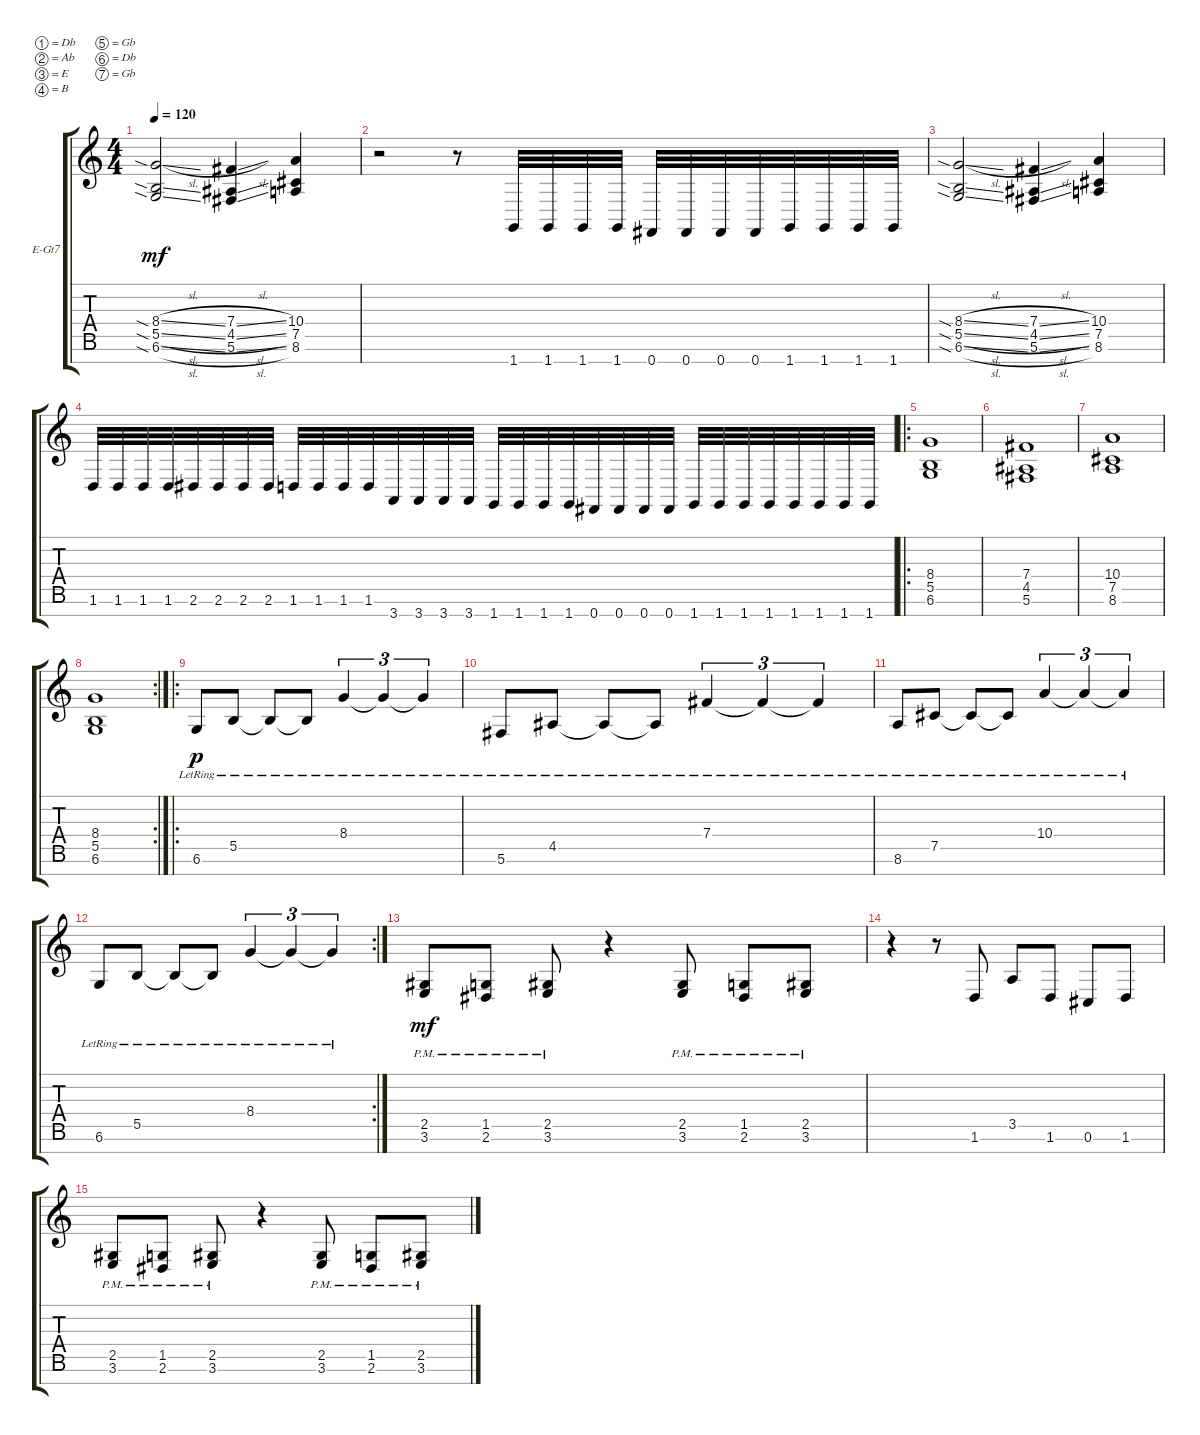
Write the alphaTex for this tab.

\defaultSystemsLayout 4
\bracketExtendMode groupsimilarinstruments
\firstSystemTrackNameOrientation horizontal
\otherSystemsTrackNameOrientation horizontal
\track ("Electric Guitar" "E-Gt7") {instrument distortionguitar}
\staff {score tabs}
\tuning (Db4 Ab3 E3 B2 Gb2 Db2 Gb1)
\ts (4 4)
\tempo 120
\clef g2
\ks c
(6.6{sia sl} 5.5{sia sl} 8.4{sia sl}).2{dy mf} (5.6{sl} 4.5{sl} 7.4{sl}).4 (8.6 7.5 10.4).4 |
r.2 r.8 1.7.32 1.7.32 1.7.32 1.7.32 0.7.32 0.7.32 0.7.32 0.7.32 1.7.32 1.7.32 1.7.32 1.7.32 |
(6.6{sia sl} 5.5{sia sl} 8.4{sia sl}).2 (5.6{sl} 4.5{sl} 7.4{sl}).4 (8.6 7.5 10.4).4 |
1.6.32 1.6.32 1.6.32 1.6.32 2.6.32 2.6.32 2.6.32 2.6.32 1.6.32 1.6.32 1.6.32 1.6.32 3.7.32 3.7.32 3.7.32 3.7.32 1.7.32 1.7.32 1.7.32 1.7.32 0.7.32 0.7.32 0.7.32 0.7.32 1.7.32 1.7.32 1.7.32 1.7.32 1.7.32 1.7.32 1.7.32 1.7.32 |
\ro
(6.6 5.5 8.4).1 |
(5.6 4.5 7.4).1 |
(8.6 7.5 10.4).1 |
\rc 2
(6.6 5.5 8.4).1 |
\ro
6.6{lr}.8{dy p} 5.5{lr}.8 5.5{lr t}.8 5.5{lr t}.8 8.4{lr}.4{tu (3 2)} 8.4{lr t}.4{tu (3 2)} 8.4{lr t}.4{tu (3 2)} |
5.6{lr}.8 4.5{lr}.8 4.5{lr t}.8 4.5{lr t}.8 7.4{lr}.4{tu (3 2)} 7.4{lr t}.4{tu (3 2)} 7.4{lr t}.4{tu (3 2)} |
8.6{lr}.8 7.5{lr}.8 7.5{lr t}.8 7.5{lr t}.8 10.4{lr}.4{tu (3 2)} 10.4{lr t}.4{tu (3 2)} 10.4{lr t}.4{tu (3 2)} |
\rc 2
6.6{lr}.8 5.5{lr}.8 5.5{lr t}.8 5.5{lr t}.8 8.4{lr}.4{tu (3 2)} 8.4{lr t}.4{tu (3 2)} 8.4{lr t}.4{tu (3 2)} |
(3.6{pm} 2.5{pm}).8{dy mf} (2.6{pm} 1.5{pm}).8 (3.6{pm} 2.5{pm}).8 r.4 (3.6{pm} 2.5{pm}).8 (2.6{pm} 1.5{pm}).8 (3.6{pm} 2.5{pm}).8 |
r.4 r.8 1.6.8 3.5.8 1.6.8 0.6.8 1.6.8 |
(3.6{pm} 2.5{pm}).8 (2.6{pm} 1.5{pm}).8 (3.6{pm} 2.5{pm}).8 r.4 (3.6{pm} 2.5{pm}).8 (2.6{pm} 1.5{pm}).8 (3.6{pm} 2.5{pm}).8
